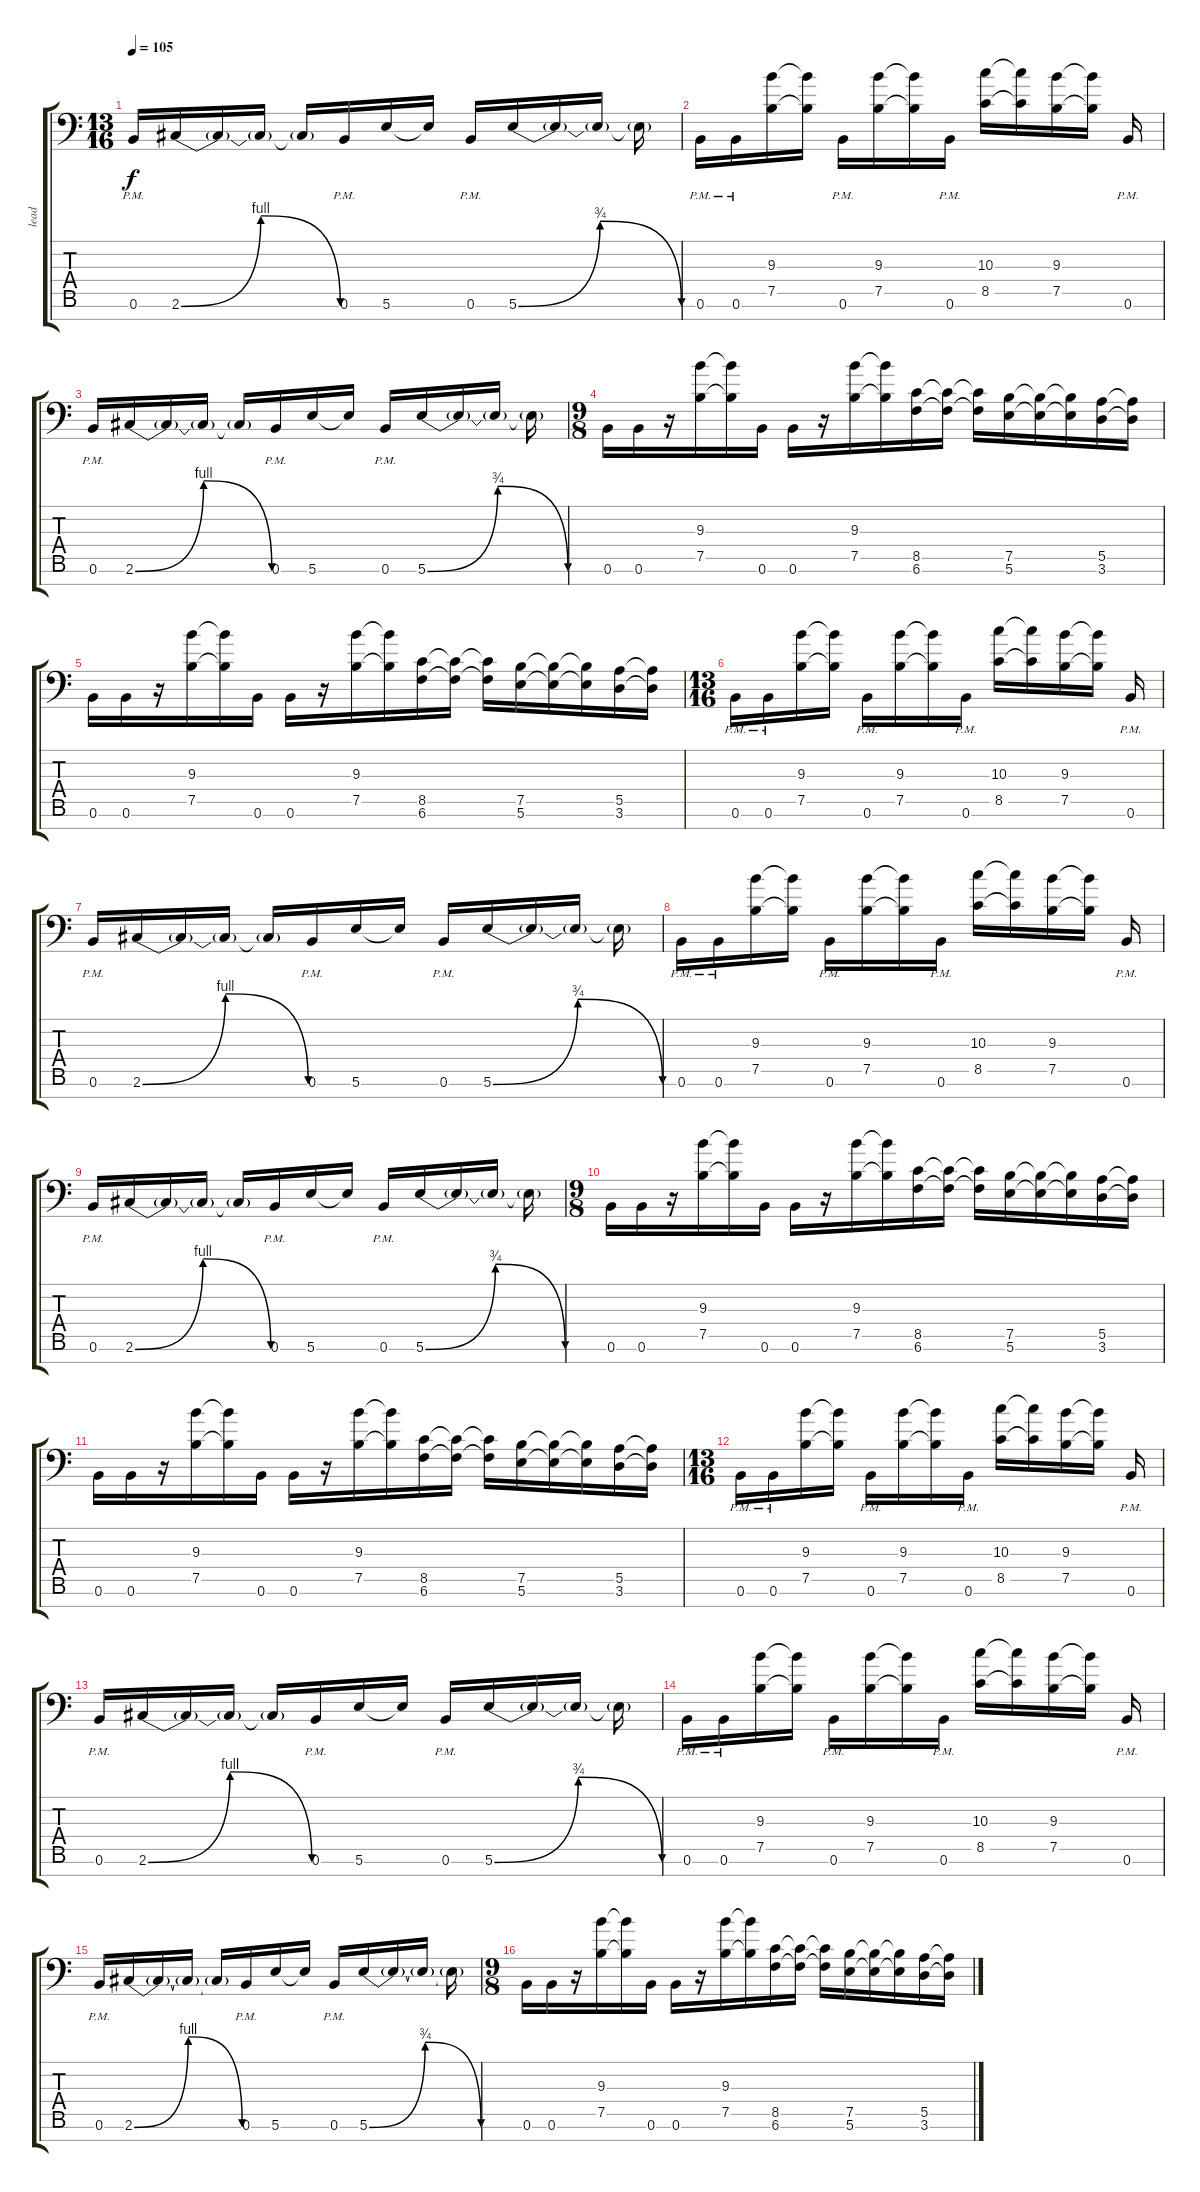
\track ("lead" "lead") {instrument distortionguitar}
\staff {score tabs}
\tuning (B3 G3 D3 A2 E2 B1 Gb1) {hide}
\ts (13 16)
\tempo 105
\clef f4
\ks c
0.6{pm}.16{dy f} 2.6{be (bendrelease 0 0 30 4 30 4 45 0)}.16 2.6{t}.16 2.6{t}.16 2.6{t}.16 0.6{pm}.16 5.6.16 5.6{t}.16 0.6{pm}.16 5.6{be (bendrelease 0 0 30 3 30 3 45 0)}.16 5.6{t}.16 5.6{t}.16 5.6{t}.16 |
0.6{pm}.16 0.6{pm}.16 (9.3 7.5).16 (9.3{t} 7.5{t}).16 0.6{pm}.16 (9.3 7.5).16 (9.3{t} 7.5{t}).16 0.6{pm}.16 (10.3 8.5).16 (10.3{t} 8.5{t}).16 (9.3 7.5).16 (9.3{t} 7.5{t}).16 0.6{pm}.16 |
0.6{pm}.16 2.6{be (bendrelease 0 0 30 4 30 4 45 0)}.16 2.6{t}.16 2.6{t}.16 2.6{t}.16 0.6{pm}.16 5.6.16 5.6{t}.16 0.6{pm}.16 5.6{be (bendrelease 0 0 30 3 30 3 45 0)}.16 5.6{t}.16 5.6{t}.16 5.6{t}.16 |
\ts (9 8)
0.6.16 0.6.16 r.16 (9.3 7.5).16 (9.3{t} 7.5{t}).16 0.6.16 0.6.16 r.16 (9.3 7.5).16 (9.3{t} 7.5{t}).16 (8.5 6.6).16 (8.5{t} 6.6{t}).16 (8.5{t} 6.6{t}).16 (7.5 5.6).16 (7.5{t} 5.6{t}).16 (7.5{t} 5.6{t}).16 (5.5 3.6).16 (5.5{t} 3.6{t}).16 |
0.6.16 0.6.16 r.16 (9.3 7.5).16 (9.3{t} 7.5{t}).16 0.6.16 0.6.16 r.16 (9.3 7.5).16 (9.3{t} 7.5{t}).16 (8.5 6.6).16 (8.5{t} 6.6{t}).16 (8.5{t} 6.6{t}).16 (7.5 5.6).16 (7.5{t} 5.6{t}).16 (7.5{t} 5.6{t}).16 (5.5 3.6).16 (5.5{t} 3.6{t}).16 |
\ts (13 16)
0.6{pm}.16 0.6{pm}.16 (9.3 7.5).16 (9.3{t} 7.5{t}).16 0.6{pm}.16 (9.3 7.5).16 (9.3{t} 7.5{t}).16 0.6{pm}.16 (10.3 8.5).16 (10.3{t} 8.5{t}).16 (9.3 7.5).16 (9.3{t} 7.5{t}).16 0.6{pm}.16 |
0.6{pm}.16 2.6{be (bendrelease 0 0 30 4 30 4 45 0)}.16 2.6{t}.16 2.6{t}.16 2.6{t}.16 0.6{pm}.16 5.6.16 5.6{t}.16 0.6{pm}.16 5.6{be (bendrelease 0 0 30 3 30 3 45 0)}.16 5.6{t}.16 5.6{t}.16 5.6{t}.16 |
0.6{pm}.16 0.6{pm}.16 (9.3 7.5).16 (9.3{t} 7.5{t}).16 0.6{pm}.16 (9.3 7.5).16 (9.3{t} 7.5{t}).16 0.6{pm}.16 (10.3 8.5).16 (10.3{t} 8.5{t}).16 (9.3 7.5).16 (9.3{t} 7.5{t}).16 0.6{pm}.16 |
0.6{pm}.16 2.6{be (bendrelease 0 0 30 4 30 4 45 0)}.16 2.6{t}.16 2.6{t}.16 2.6{t}.16 0.6{pm}.16 5.6.16 5.6{t}.16 0.6{pm}.16 5.6{be (bendrelease 0 0 30 3 30 3 45 0)}.16 5.6{t}.16 5.6{t}.16 5.6{t}.16 |
\ts (9 8)
0.6.16 0.6.16 r.16 (9.3 7.5).16 (9.3{t} 7.5{t}).16 0.6.16 0.6.16 r.16 (9.3 7.5).16 (9.3{t} 7.5{t}).16 (8.5 6.6).16 (8.5{t} 6.6{t}).16 (8.5{t} 6.6{t}).16 (7.5 5.6).16 (7.5{t} 5.6{t}).16 (7.5{t} 5.6{t}).16 (5.5 3.6).16 (5.5{t} 3.6{t}).16 |
0.6.16 0.6.16 r.16 (9.3 7.5).16 (9.3{t} 7.5{t}).16 0.6.16 0.6.16 r.16 (9.3 7.5).16 (9.3{t} 7.5{t}).16 (8.5 6.6).16 (8.5{t} 6.6{t}).16 (8.5{t} 6.6{t}).16 (7.5 5.6).16 (7.5{t} 5.6{t}).16 (7.5{t} 5.6{t}).16 (5.5 3.6).16 (5.5{t} 3.6{t}).16 |
\ts (13 16)
0.6{pm}.16 0.6{pm}.16 (9.3 7.5).16 (9.3{t} 7.5{t}).16 0.6{pm}.16 (9.3 7.5).16 (9.3{t} 7.5{t}).16 0.6{pm}.16 (10.3 8.5).16 (10.3{t} 8.5{t}).16 (9.3 7.5).16 (9.3{t} 7.5{t}).16 0.6{pm}.16 |
0.6{pm}.16 2.6{be (bendrelease 0 0 30 4 30 4 45 0)}.16 2.6{t}.16 2.6{t}.16 2.6{t}.16 0.6{pm}.16 5.6.16 5.6{t}.16 0.6{pm}.16 5.6{be (bendrelease 0 0 30 3 30 3 45 0)}.16 5.6{t}.16 5.6{t}.16 5.6{t}.16 |
0.6{pm}.16 0.6{pm}.16 (9.3 7.5).16 (9.3{t} 7.5{t}).16 0.6{pm}.16 (9.3 7.5).16 (9.3{t} 7.5{t}).16 0.6{pm}.16 (10.3 8.5).16 (10.3{t} 8.5{t}).16 (9.3 7.5).16 (9.3{t} 7.5{t}).16 0.6{pm}.16 |
0.6{pm}.16 2.6{be (bendrelease 0 0 30 4 30 4 45 0)}.16 2.6{t}.16 2.6{t}.16 2.6{t}.16 0.6{pm}.16 5.6.16 5.6{t}.16 0.6{pm}.16 5.6{be (bendrelease 0 0 30 3 30 3 45 0)}.16 5.6{t}.16 5.6{t}.16 5.6{t}.16 |
\ts (9 8)
0.6.16 0.6.16 r.16 (9.3 7.5).16 (9.3{t} 7.5{t}).16 0.6.16 0.6.16 r.16 (9.3 7.5).16 (9.3{t} 7.5{t}).16 (8.5 6.6).16 (8.5{t} 6.6{t}).16 (8.5{t} 6.6{t}).16 (7.5 5.6).16 (7.5{t} 5.6{t}).16 (7.5{t} 5.6{t}).16 (5.5 3.6).16 (5.5{t} 3.6{t}).16
